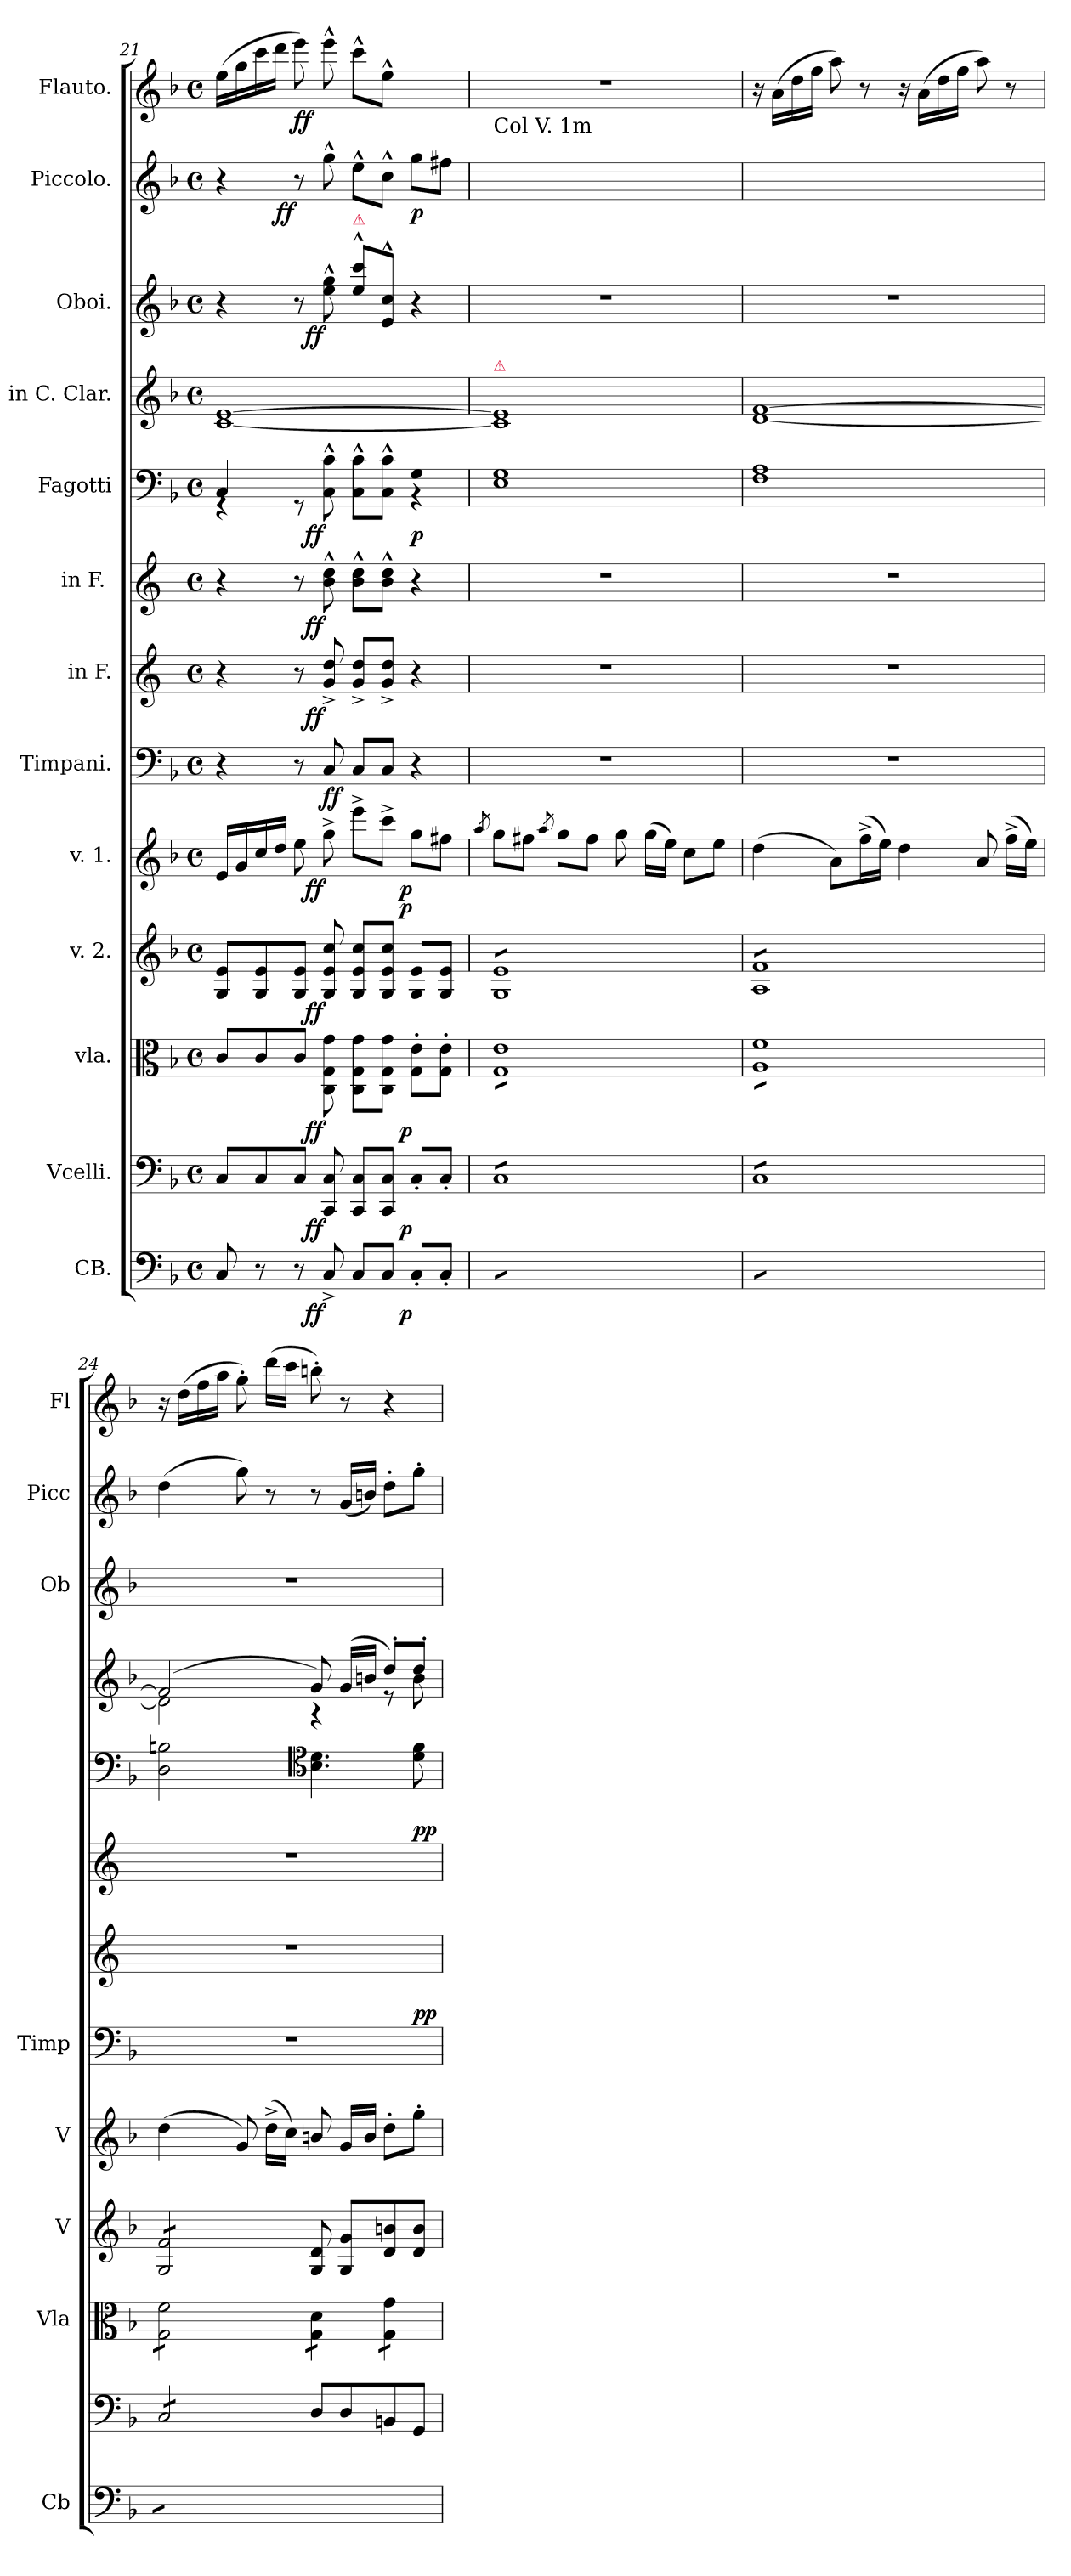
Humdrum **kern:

**kern	**dynam	**kern	**dynam	**kern	**dynam	**kern	**dynam	**kern	**dynam	**kern	**dynam	**kern	**dynam	**kern	**dynam	**kern	**dynam	**kern	**kern	**dynam	**kern	**dynam	**kern	**dynam
*part13	*part13	*part12	*part12	*part11	*part11	*part10	*part10	*part9	*part9	*part8	*part8	*part7	*part7	*part6	*part6	*part5	*part5	*part4	*part3	*part3	*part2	*part2	*part1	*part1
*staff13	*staff13	*staff12	*staff12	*staff11	*staff11	*staff10	*staff10	*staff9	*staff9	*staff8	*staff8	*staff7	*staff7	*staff6	*staff6	*staff5	*staff5	*staff4	*staff3	*staff3	*staff2	*staff2	*staff1	*staff1
*I"CB.	*	*I"Vcelli.	*	*I"vla.	*	*I"v. 2.	*	*I"v. 1.	*	*I"Timpani.	*	*I"in F.	*	*I"in F. 	*	*I"Fagotti	*	*I"in C. Clar.	*I"Oboi.	*	*I"Piccolo.	*	*I"Flauto.	*
*I'Cb	*	*	*	*I'Vla	*	*I'V	*	*I'V	*	*I'Timp	*	*	*	*	*	*	*	*	*I'Ob	*	*I'Picc	*	*I'Fl	*
*clefF4	*	*clefF4	*	*clefC3	*	*clefG2	*	*clefG2	*	*clefF4	*	*clefG2	*	*clefG2	*	*clefF4	*	*clefG2	*clefG2	*	*clefG2	*	*clefG2	*
*	*	*	*	*	*	*	*	*	*	*	*	*ITrd4c7	*	*ITrd4c7	*	*	*	*	*	*	*	*	*	*
*k[b-]	*	*k[b-]	*	*k[b-]	*	*k[b-]	*	*k[b-]	*	*k[b-]	*	*k[b-]	*	*k[b-]	*	*k[b-]	*	*k[b-]	*k[b-]	*	*k[b-]	*	*k[b-]	*
*M4/4	*	*M4/4	*	*M4/4	*	*M4/4	*	*M4/4	*	*M4/4	*	*M4/4	*	*M4/4	*	*M4/4	*	*M4/4	*M4/4	*	*M4/4	*	*M4/4	*
*met(c)	*	*met(c)	*	*met(c)	*	*met(c)	*	*met(c)	*	*met(c)	*	*met(c)	*	*met(c)	*	*met(c)	*	*met(c)	*met(c)	*	*met(c)	*	*met(c)	*
=21	=21	=21	=21	=21	=21	=21	=21	=21	=21	=21	=21	=21	=21	=21	=21	=21	=21	=21	=21	=21	=21	=21	=21	=21
*	*	*	*	*	*	*	*	*	*	*	*	*	*	*	*	*^	*	*	*	*	*	*	*	*
8C/	.	8C/L	.	8c/L	.	8G/ 8e/L	.	16e/LL	.	4r	.	4r	.	4r	.	4C/	4rGG	.	[1c/ [1e/	4r	.	4r	.	(16ee\LL	.
.	.	.	.	.	.	.	.	16g/	.	.	.	.	.	.	.	.	.	.	.	.	.	.	.	16gg\	.
8r	.	8C/	.	8c/	.	8G/ 8e/	.	16cc/	.	.	.	.	.	.	.	.	.	.	.	.	.	.	.	16ccc\	.
.	.	.	.	.	.	.	.	16dd/JJ	.	.	.	.	.	.	.	.	.	.	.	.	.	.	.	16ddd\JJ	.
!	!	!	!	!	!	!	!	!	!	!	!	!	!	!	!	!	!	!	!	!	!	!	!LO:DY:rj	!	!
8r	.	8C/J	.	8c/J	.	8G/ 8e/J	.	8ee\	.	8r	.	8r	.	8r	.	8ryy	8rGG	.	.	8r	.	8r	ff	8eee\)	ff
!	!LO:DY:rj	!	!LO:DY:rj	!	!LO:DY:rj	!	!LO:DY:rj	!	!LO:DY:rj	!	!	!	!LO:DY:rj	!	!LO:DY:rj	!	!	!LO:DY:rj	!	!	!LO:DY:rj	!	!	!	!
8C^/	ff	8CC/ 8C/	ff	8C\ 8G\ 8g\	ff	8G/ 8e/ 8cc/	ff	8gg^\	ff	8C/	ff	8c^</ 8g^</	ff	8e^^\ 8g^^\	ff	8C^^\ 8c^^\	8ryy	ff	.	8ee^^\ 8gg^^\	ff	8gg^^\	.	8eee^^\	.
!	!	!	!	!	!	!	!	!	!	!	!	!	!	!	!	!	!	!	!	!LO:TX:a:color=crimson:t=⚠	!	!	!	!	!
8C/L	.	8CC/ 8C/L	.	8C\ 8G\ 8g\L	.	8G/ 8e/ 8cc/L	.	8eee^\L	.	8C/L	.	8c^</ 8g^</L	.	8e^^\ 8g^^\L	.	8C^^\ 8c^^\L	4ryy	.	.	8ee^^\ 8ccc^^\L	.	8ee^^\L	.	8ccc^^\L	.
8C/J	.	8CC/ 8C/J	.	8C\ 8G\ 8g\J	.	8G/ 8e/ 8cc/J	.	8ccc^\J	.	8C/J	.	8c^</ 8g^</J	.	8e^^\ 8g^^\J	.	8C^^\ 8c^^\J	.	.	.	8e^^/ 8cc^^/J	.	8cc^^\J	.	8ee^^\J	.
!	!LO:DY:rj	!	!LO:DY:rj	!	!LO:DY:rj	!	!LO:DY:a:rj	!	!LO:DY:rj	!	!	!	!	!	!	!	!	!	!	!	!	!	!	!	!
8C'/L	p	8C'/L	p	8G'\ 8e'\L	p	8G/ 8e/L	p	8gg\L	p	4r	.	4r	.	4r	.	4G/	4r	p	.	4r	.	8gg\L	p	4ryy	.
8C'/J	.	8C'/J	.	8G'\ 8e'\J	.	8G/ 8e/J	.	8ff#X\J	.	.	.	.	.	.	.	.	.	.	.	.	.	8ff#X\J	.	.	.
*	*	*	*	*	*	*	*	*	*	*	*	*	*	*	*	*v	*v	*	*	*	*	*	*	*	*
=22	=22	=22	=22	=22	=22	=22	=22	=22	=22	=22	=22	=22	=22	=22	=22	=22	=22	=22	=22	=22	=22	=22	=22	=22
.	.	.	.	.	.	.	.	8qaa/	.	.	.	.	.	.	.	.	.	.	.	.	8qaa/yy	.	.	.
!	!	!	!	!	!	!	!	!	!	!	!	!	!	!	!	!	!	!	!	!	!LO:TX:a:t=Col V. 1m	!	!	!
!	!	!	!	!	!	!	!	!	!	!	!	!	!	!	!	!	!	!LO:TX:a:color=crimson:t=⚠	!	!	!	!	!	!
!LO:TX:b:t=Col Vcell	!	!	!	!	!	!	!	!	!	!	!	!	!	!	!	!	!	!	!	!	!	!	!	!
*tremolo	*	*	*	*	*	*	*	*	*	*	*	*	*	*	*	*	*	*	*	*	*	*	*	*
*	*	*tremolo	*	*	*	*	*	*	*	*	*	*	*	*	*	*	*	*	*	*	*	*	*	*
*	*	*	*	*tremolo	*	*	*	*	*	*	*	*	*	*	*	*	*	*	*	*	*	*	*	*
*	*	*	*	*	*	*tremolo	*	*	*	*	*	*	*	*	*	*	*	*	*	*	*	*	*	*
8C/yyL	.	8C/L	.	8G\ 8e\L	.	8G/ 8e/L	.	8gg\L	.	1r	.	1r	.	1r	.	1E\ 1G\	.	1c]/ 1e]/	1r	.	8gg\Lyy	.	1r	.
8C/yy	.	8C/	.	8G\ 8e\	.	8G/ 8e/	.	8ff#X\J	.	.	.	.	.	.	.	.	.	.	.	.	8ff#X\Jyy	.	.	.
.	.	.	.	.	.	.	.	8qaa/	.	.	.	.	.	.	.	.	.	.	.	.	8qaa/yy	.	.	.
8C/yy	.	8C/	.	8G\ 8e\	.	8G/ 8e/	.	8gg\L	.	.	.	.	.	.	.	.	.	.	.	.	8gg\Lyy	.	.	.
8C/yy	.	8C/	.	8G\ 8e\	.	8G/ 8e/	.	8ff#\J	.	.	.	.	.	.	.	.	.	.	.	.	8ff#\Jyy	.	.	.
8C/yy	.	8C/	.	8G\ 8e\	.	8G/ 8e/	.	8gg\	.	.	.	.	.	.	.	.	.	.	.	.	8gg\yy	.	.	.
8C/yy	.	8C/	.	8G\ 8e\	.	8G/ 8e/	.	(16gg\LL	.	.	.	.	.	.	.	.	.	.	.	.	16gg\LLyy	.	.	.
.	.	.	.	.	.	.	.	16ee\JJ)	.	.	.	.	.	.	.	.	.	.	.	.	16ee\JJyy	.	.	.
8C/yy	.	8C/	.	8G\ 8e\	.	8G/ 8e/	.	8cc\L	.	.	.	.	.	.	.	.	.	.	.	.	8cc\Lyy	.	.	.
8C/yyJ	.	8C/J	.	8G\ 8e\J	.	8G/ 8e/J	.	8ee\J	.	.	.	.	.	.	.	.	.	.	.	.	8ee\Jyy	.	.	.
=23	=23	=23	=23	=23	=23	=23	=23	=23	=23	=23	=23	=23	=23	=23	=23	=23	=23	=23	=23	=23	=23	=23	=23	=23
8C/yyL	.	8C/L	.	8A\ 8f\L	.	8A/ 8f/L	.	(4dd\	.	1r	.	1r	.	1r	.	1F\ 1A\	.	[1d/ [1f/	1r	.	4dd\yy	.	16r	.
.	.	.	.	.	.	.	.	.	.	.	.	.	.	.	.	.	.	.	.	.	.	.	(16a\LL	.
8C/yy	.	8C/	.	8A\ 8f\	.	8A/ 8f/	.	.	.	.	.	.	.	.	.	.	.	.	.	.	.	.	16dd\	.
.	.	.	.	.	.	.	.	.	.	.	.	.	.	.	.	.	.	.	.	.	.	.	16ff\JJ	.
8C/yy	.	8C/	.	8A\ 8f\	.	8A/ 8f/	.	8a\L)	.	.	.	.	.	.	.	.	.	.	.	.	8a\Lyy	.	8aa\)	.
8C/yy	.	8C/	.	8A\ 8f\	.	8A/ 8f/	.	(16ff^\L	.	.	.	.	.	.	.	.	.	.	.	.	16ff^\Lyy	.	8r	.
.	.	.	.	.	.	.	.	16ee\JJ)	.	.	.	.	.	.	.	.	.	.	.	.	16ee\JJyy	.	.	.
8C/yy	.	8C/	.	8A\ 8f\	.	8A/ 8f/	.	4dd\	.	.	.	.	.	.	.	.	.	.	.	.	4dd\yy	.	16r	.
.	.	.	.	.	.	.	.	.	.	.	.	.	.	.	.	.	.	.	.	.	.	.	(16a\LL	.
8C/yy	.	8C/	.	8A\ 8f\	.	8A/ 8f/	.	.	.	.	.	.	.	.	.	.	.	.	.	.	.	.	16dd\	.
.	.	.	.	.	.	.	.	.	.	.	.	.	.	.	.	.	.	.	.	.	.	.	16ff\JJ	.
8C/yy	.	8C/	.	8A\ 8f\	.	8A/ 8f/	.	8a/	.	.	.	.	.	.	.	.	.	.	.	.	8a/yy	.	8aa\)	.
8C/yyJ	.	8C/J	.	8A\ 8f\J	.	8A/ 8f/J	.	(16ff^\LL	.	.	.	.	.	.	.	.	.	.	.	.	16ff^\LLyy	.	8r	.
.	.	.	.	.	.	.	.	16ee\JJ)	.	.	.	.	.	.	.	.	.	.	.	.	16ee\JJyy	.	.	.
=24	=24	=24	=24	=24	=24	=24	=24	=24	=24	=24	=24	=24	=24	=24	=24	=24	=24	=24	=24	=24	=24	=24	=24	=24
*	*	*	*	*	*	*	*	*	*	*^	*	*	*	*^	*	*	*	*^	*	*	*	*	*	*
8C/yyL	.	8C/L	.	8G\ 8f\L	.	8G/ 8f/L	.	(4dd\	.	1r	2..ryy	.	1r	.	1r	2..ryy	.	2D\ 2Bn\	.	(2f/]	2d\]	1r	.	(4dd\	.	16r	.
.	.	.	.	.	.	.	.	.	.	.	.	.	.	.	.	.	.	.	.	.	.	.	.	.	.	(16dd\LL	.
8C/yy	.	8C/	.	8G\ 8f\	.	8G/ 8f/	.	.	.	.	.	.	.	.	.	.	.	.	.	.	.	.	.	.	.	16ff\	.
.	.	.	.	.	.	.	.	.	.	.	.	.	.	.	.	.	.	.	.	.	.	.	.	.	.	16aa\JJ	.
8C/yy	.	8C/	.	8G\ 8f\	.	8G/ 8f/	.	8g/)	.	.	.	.	.	.	.	.	.	.	.	.	.	.	.	8gg\)	.	8gg'\)	.
8C/yyJ	.	8C/J	.	8G\ 8f\J	.	8G/ 8f/J	.	(16dd^\LL	.	.	.	.	.	.	.	.	.	.	.	.	.	.	.	8r	.	(16ddd\LL	.
*	*	*	*	*	*	*Xtremolo	*	*	*	*	*	*	*	*	*	*	*	*	*	*	*	*	*	*	*	*	*
*	*	*Xtremolo	*	*	*	*	*	*	*	*	*	*	*	*	*	*	*	*	*	*	*	*	*	*	*	*	*
*Xtremolo	*	*	*	*	*	*	*	*	*	*	*	*	*	*	*	*	*	*	*	*	*	*	*	*	*	*	*
.	.	.	.	.	.	.	.	16cc\JJ)	.	.	.	.	.	.	.	.	.	.	.	.	.	.	.	.	.	16ccc\JJ	.
*	*	*	*	*	*	*	*	*	*	*	*	*	*	*	*	*	*	*clefC4	*	*	*	*	*	*	*	*	*
8D/Lyy	.	8D/L	.	8G\ 8d\L	.	8G/ 8d/	.	8bn/	.	.	.	.	.	.	.	.	.	4.B\ 4.d\	.	8g/)	4r	.	.	8r	.	8bbn'\)	.
8D/yy	.	8D/	.	8G\ 8d\J	.	8G/ 8g/L	.	16g/LL	.	.	.	.	.	.	.	.	.	.	.	(16g/LL	.	.	.	(16g/LL	.	8r	.
.	.	.	.	.	.	.	.	16b/JJ	.	.	.	.	.	.	.	.	.	.	.	16bn/JJ	.	.	.	16bn/JJ)	.	.	.
8BBn/yy	.	8BBn/	.	8G\ 8g\L	.	8d/ 8bn/	.	8dd'\L	.	.	.	.	.	.	.	.	.	.	.	8dd'/L)	8re	.	.	8dd'\L	.	4r	.
!	!	!	!	!	!	!	!	!	!	!	!	!LO:DY:a	!	!	!	!	!LO:DY:a	!	!	!	!	!	!	!	!	!	!
8GG/Jyy	.	8GG/J	.	8G\ 8g\J	.	8d/ 8b/J	.	8gg'\J	.	.	8ryy	pp	.	.	.	8ryy	pp.	8d\ 8f\	.	8dd'/J	8b\	.	.	8gg'\J	.	.	.
*	*	*	*	*Xtremolo	*	*	*	*	*	*	*	*	*	*	*	*	*	*	*	*	*	*	*	*	*	*	*
*	*	*	*	*	*	*	*	*	*	*v	*v	*	*	*	*v	*v	*	*	*	*v	*v	*	*	*	*	*	*
=	=	=	=	=	=	=	=	=	=	=	=	=	=	=	=	=	=	=	=	=	=	=	=	=
*-	*-	*-	*-	*-	*-	*-	*-	*-	*-	*-	*-	*-	*-	*-	*-	*-	*-	*-	*-	*-	*-	*-	*-	*-
